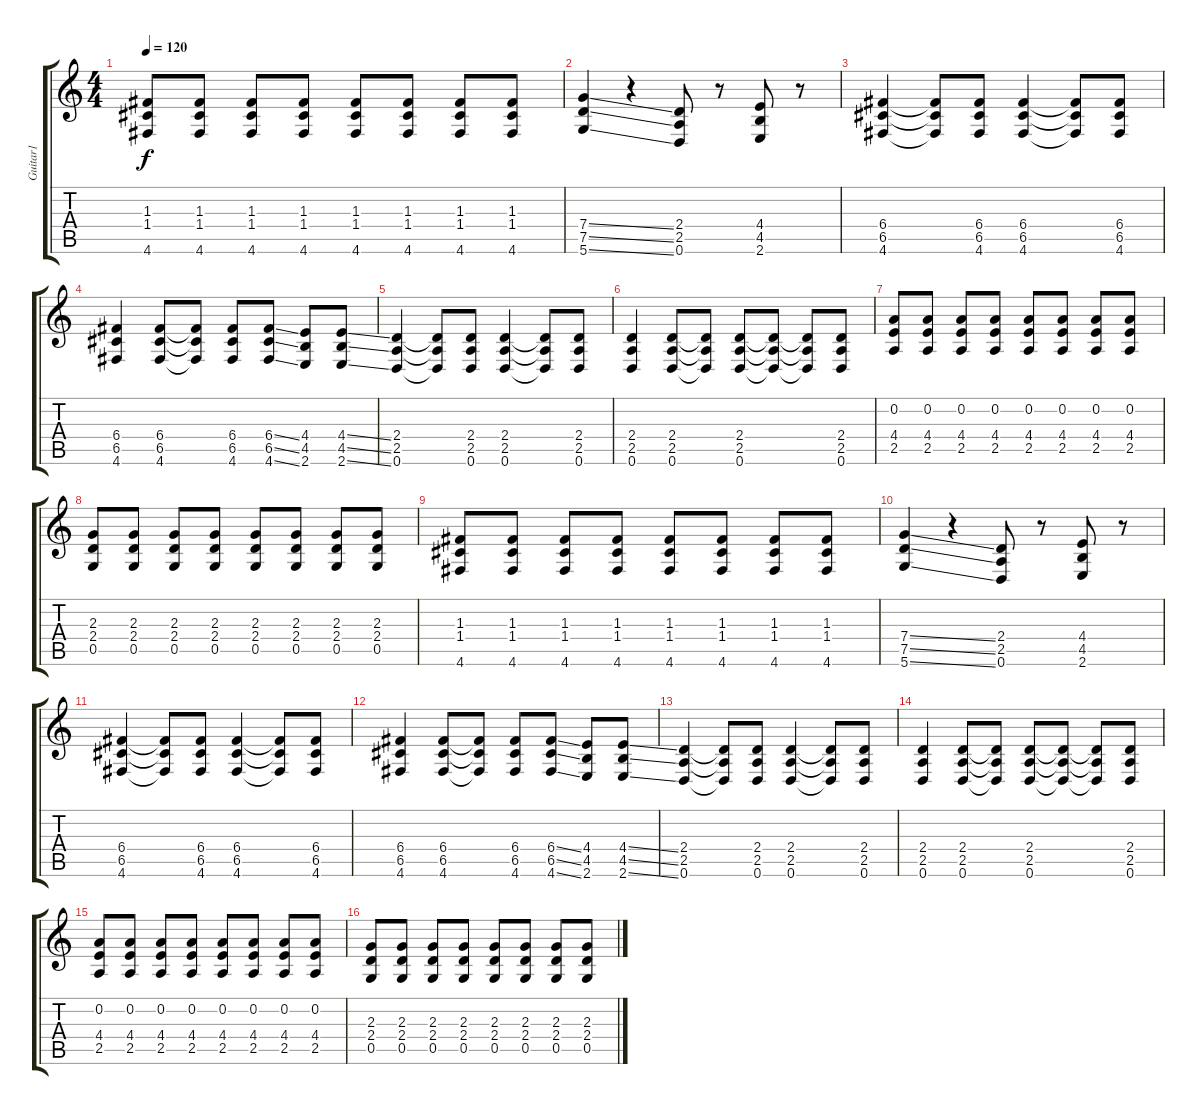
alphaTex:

\track ("Guitar1" "Guitar1") {instrument distortionguitar}
\staff {score tabs}
\tuning (D4 A3 F3 C3 G2 D2) {hide}
\ts (4 4)
\tempo 120
\clef g2
\ks c
(1.3 1.4 4.6).8{dy f} (1.3 1.4 4.6).8 (1.3 1.4 4.6).8 (1.3 1.4 4.6).8 (1.3 1.4 4.6).8 (1.3 1.4 4.6).8 (1.3 1.4 4.6).8 (1.3 1.4 4.6).8 |
(7.4{ss} 7.5{ss} 5.6{ss}).4 r.4 (2.4 2.5 0.6).8 r.8 (4.4 4.5 2.6).8 r.8 |
(6.4 6.5 4.6).4 (6.4{t} 6.5{t} 4.6{t}).8 (6.4 6.5 4.6).8 (6.4 6.5 4.6).4 (6.4{t} 6.5{t} 4.6{t}).8 (6.4 6.5 4.6).8 |
(6.4 6.5 4.6).4 (6.4 6.5 4.6).8 (6.4{t} 6.5{t} 4.6{t}).8 (6.4 6.5 4.6).8 (6.4{ss} 6.5{ss} 4.6{ss}).8 (4.4 4.5 2.6).8 (4.4{ss} 4.5{ss} 2.6{ss}).8 |
(2.4 2.5 0.6).4 (2.4{t} 2.5{t} 0.6{t}).8 (2.4 2.5 0.6).8 (2.4 2.5 0.6).4 (2.4{t} 2.5{t} 0.6{t}).8 (2.4 2.5 0.6).8 |
(2.4 2.5 0.6).4 (2.4 2.5 0.6).8 (2.4{t} 2.5{t} 0.6{t}).8 (2.4 2.5 0.6).8 (2.4{t} 2.5{t} 0.6{t}).8 (2.4{t} 2.5{t} 0.6{t}).8 (2.4 2.5 0.6).8 |
(0.2 4.4 2.5).8 (0.2 4.4 2.5).8 (0.2 4.4 2.5).8 (0.2 4.4 2.5).8 (0.2 4.4 2.5).8 (0.2 4.4 2.5).8 (0.2 4.4 2.5).8 (0.2 4.4 2.5).8 |
(2.3 2.4 0.5).8 (2.3 2.4 0.5).8 (2.3 2.4 0.5).8 (2.3 2.4 0.5).8 (2.3 2.4 0.5).8 (2.3 2.4 0.5).8 (2.3 2.4 0.5).8 (2.3 2.4 0.5).8 |
(1.3 1.4 4.6).8 (1.3 1.4 4.6).8 (1.3 1.4 4.6).8 (1.3 1.4 4.6).8 (1.3 1.4 4.6).8 (1.3 1.4 4.6).8 (1.3 1.4 4.6).8 (1.3 1.4 4.6).8 |
(7.4{ss} 7.5{ss} 5.6{ss}).4 r.4 (2.4 2.5 0.6).8 r.8 (4.4 4.5 2.6).8 r.8 |
(6.4 6.5 4.6).4 (6.4{t} 6.5{t} 4.6{t}).8 (6.4 6.5 4.6).8 (6.4 6.5 4.6).4 (6.4{t} 6.5{t} 4.6{t}).8 (6.4 6.5 4.6).8 |
(6.4 6.5 4.6).4 (6.4 6.5 4.6).8 (6.4{t} 6.5{t} 4.6{t}).8 (6.4 6.5 4.6).8 (6.4{ss} 6.5{ss} 4.6{ss}).8 (4.4 4.5 2.6).8 (4.4{ss} 4.5{ss} 2.6{ss}).8 |
(2.4 2.5 0.6).4 (2.4{t} 2.5{t} 0.6{t}).8 (2.4 2.5 0.6).8 (2.4 2.5 0.6).4 (2.4{t} 2.5{t} 0.6{t}).8 (2.4 2.5 0.6).8 |
(2.4 2.5 0.6).4 (2.4 2.5 0.6).8 (2.4{t} 2.5{t} 0.6{t}).8 (2.4 2.5 0.6).8 (2.4{t} 2.5{t} 0.6{t}).8 (2.4{t} 2.5{t} 0.6{t}).8 (2.4 2.5 0.6).8 |
(0.2 4.4 2.5).8 (0.2 4.4 2.5).8 (0.2 4.4 2.5).8 (0.2 4.4 2.5).8 (0.2 4.4 2.5).8 (0.2 4.4 2.5).8 (0.2 4.4 2.5).8 (0.2 4.4 2.5).8 |
(2.3 2.4 0.5).8 (2.3 2.4 0.5).8 (2.3 2.4 0.5).8 (2.3 2.4 0.5).8 (2.3 2.4 0.5).8 (2.3 2.4 0.5).8 (2.3 2.4 0.5).8 (2.3 2.4 0.5).8
